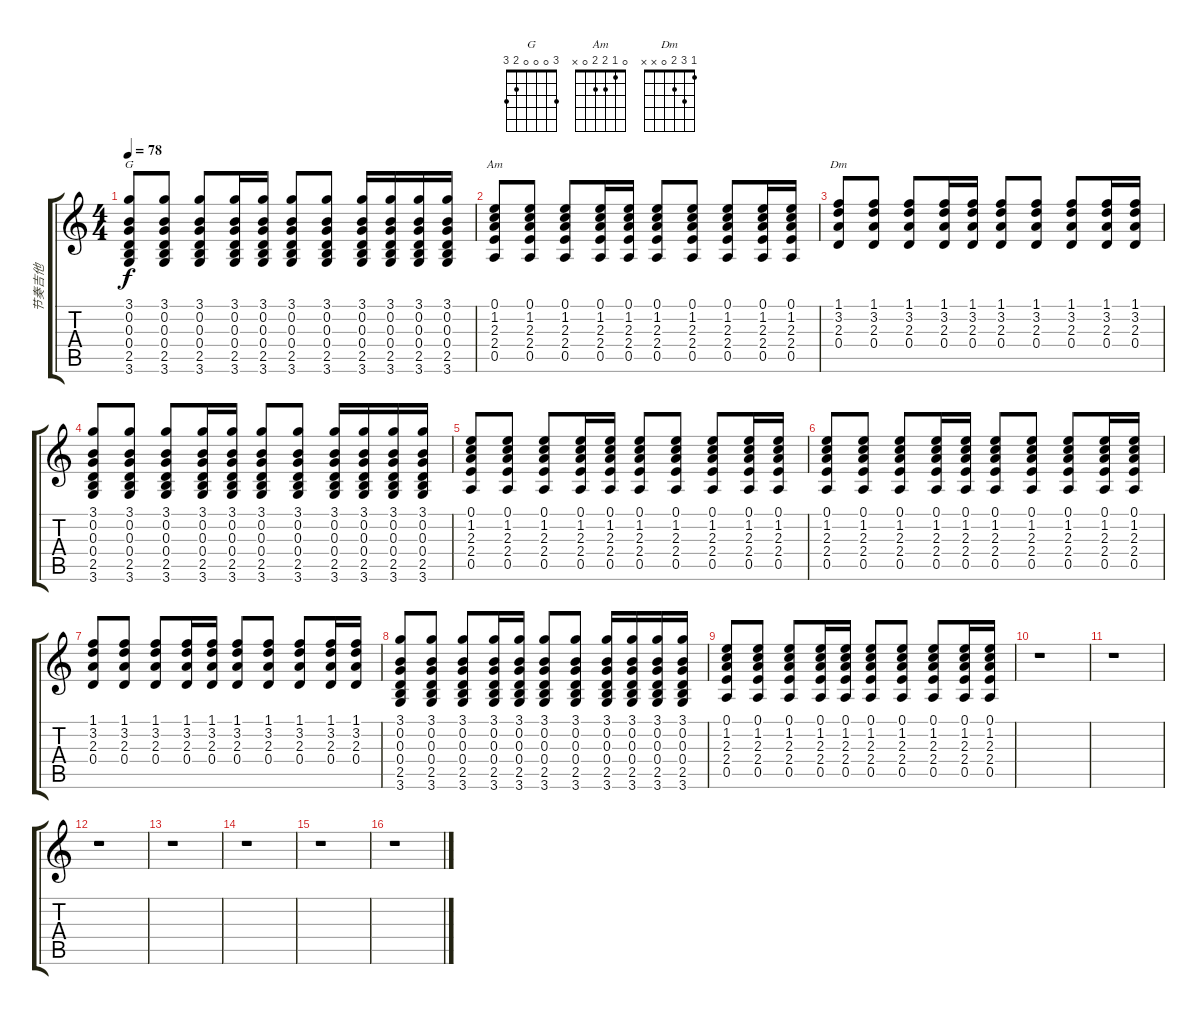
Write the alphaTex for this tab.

\track ("节奏吉他" "节奏吉他") {instrument acousticguitarsteel}
\staff {score tabs}
\tuning (E4 B3 G3 D3 A2 E2) {hide}
\chord ("G" 3 0 0 0 2 3)
\chord ("Am" 0 1 2 2 0 x)
\chord ("Dm" 1 3 2 0 x x)
\ts (4 4)
\tempo 78
\clef g2
\ks c
(3.1 0.2 0.3 0.4 2.5 3.6).8{ch "G" dy f} (3.1 0.2 0.3 0.4 2.5 3.6).8 (3.1 0.2 0.3 0.4 2.5 3.6).8 (3.1 0.2 0.3 0.4 2.5 3.6).16 (3.1 0.2 0.3 0.4 2.5 3.6).16 (3.1 0.2 0.3 0.4 2.5 3.6).8 (3.1 0.2 0.3 0.4 2.5 3.6).8 (3.1 0.2 0.3 0.4 2.5 3.6).16 (3.1 0.2 0.3 0.4 2.5 3.6).16 (3.1 0.2 0.3 0.4 2.5 3.6).16 (3.1 0.2 0.3 0.4 2.5 3.6).16 |
(0.1 1.2 2.3 2.4 0.5).8{ch "Am"} (0.1 1.2 2.3 2.4 0.5).8 (0.1 1.2 2.3 2.4 0.5).8 (0.1 1.2 2.3 2.4 0.5).16 (0.1 1.2 2.3 2.4 0.5).16 (0.1 1.2 2.3 2.4 0.5).8 (0.1 1.2 2.3 2.4 0.5).8 (0.1 1.2 2.3 2.4 0.5).8 (0.1 1.2 2.3 2.4 0.5).16 (0.1 1.2 2.3 2.4 0.5).16 |
(1.1 3.2 2.3 0.4).8{ch "Dm"} (1.1 3.2 2.3 0.4).8 (1.1 3.2 2.3 0.4).8 (1.1 3.2 2.3 0.4).16 (1.1 3.2 2.3 0.4).16 (1.1 3.2 2.3 0.4).8 (1.1 3.2 2.3 0.4).8 (1.1 3.2 2.3 0.4).8 (1.1 3.2 2.3 0.4).16 (1.1 3.2 2.3 0.4).16 |
(3.1 0.2 0.3 0.4 2.5 3.6).8 (3.1 0.2 0.3 0.4 2.5 3.6).8 (3.1 0.2 0.3 0.4 2.5 3.6).8 (3.1 0.2 0.3 0.4 2.5 3.6).16 (3.1 0.2 0.3 0.4 2.5 3.6).16 (3.1 0.2 0.3 0.4 2.5 3.6).8 (3.1 0.2 0.3 0.4 2.5 3.6).8 (3.1 0.2 0.3 0.4 2.5 3.6).16 (3.1 0.2 0.3 0.4 2.5 3.6).16 (3.1 0.2 0.3 0.4 2.5 3.6).16 (3.1 0.2 0.3 0.4 2.5 3.6).16 |
(0.1 1.2 2.3 2.4 0.5).8 (0.1 1.2 2.3 2.4 0.5).8 (0.1 1.2 2.3 2.4 0.5).8 (0.1 1.2 2.3 2.4 0.5).16 (0.1 1.2 2.3 2.4 0.5).16 (0.1 1.2 2.3 2.4 0.5).8 (0.1 1.2 2.3 2.4 0.5).8 (0.1 1.2 2.3 2.4 0.5).8 (0.1 1.2 2.3 2.4 0.5).16 (0.1 1.2 2.3 2.4 0.5).16 |
(0.1 1.2 2.3 2.4 0.5).8 (0.1 1.2 2.3 2.4 0.5).8 (0.1 1.2 2.3 2.4 0.5).8 (0.1 1.2 2.3 2.4 0.5).16 (0.1 1.2 2.3 2.4 0.5).16 (0.1 1.2 2.3 2.4 0.5).8 (0.1 1.2 2.3 2.4 0.5).8 (0.1 1.2 2.3 2.4 0.5).8 (0.1 1.2 2.3 2.4 0.5).16 (0.1 1.2 2.3 2.4 0.5).16 |
(1.1 3.2 2.3 0.4).8 (1.1 3.2 2.3 0.4).8 (1.1 3.2 2.3 0.4).8 (1.1 3.2 2.3 0.4).16 (1.1 3.2 2.3 0.4).16 (1.1 3.2 2.3 0.4).8 (1.1 3.2 2.3 0.4).8 (1.1 3.2 2.3 0.4).8 (1.1 3.2 2.3 0.4).16 (1.1 3.2 2.3 0.4).16 |
(3.1 0.2 0.3 0.4 2.5 3.6).8 (3.1 0.2 0.3 0.4 2.5 3.6).8 (3.1 0.2 0.3 0.4 2.5 3.6).8 (3.1 0.2 0.3 0.4 2.5 3.6).16 (3.1 0.2 0.3 0.4 2.5 3.6).16 (3.1 0.2 0.3 0.4 2.5 3.6).8 (3.1 0.2 0.3 0.4 2.5 3.6).8 (3.1 0.2 0.3 0.4 2.5 3.6).16 (3.1 0.2 0.3 0.4 2.5 3.6).16 (3.1 0.2 0.3 0.4 2.5 3.6).16 (3.1 0.2 0.3 0.4 2.5 3.6).16 |
(0.1 1.2 2.3 2.4 0.5).8 (0.1 1.2 2.3 2.4 0.5).8 (0.1 1.2 2.3 2.4 0.5).8 (0.1 1.2 2.3 2.4 0.5).16 (0.1 1.2 2.3 2.4 0.5).16 (0.1 1.2 2.3 2.4 0.5).8 (0.1 1.2 2.3 2.4 0.5).8 (0.1 1.2 2.3 2.4 0.5).8 (0.1 1.2 2.3 2.4 0.5).16 (0.1 1.2 2.3 2.4 0.5).16 |
r.1 |
r.1 |
r.1 |
r.1 |
r.1 |
r.1 |
r.1
